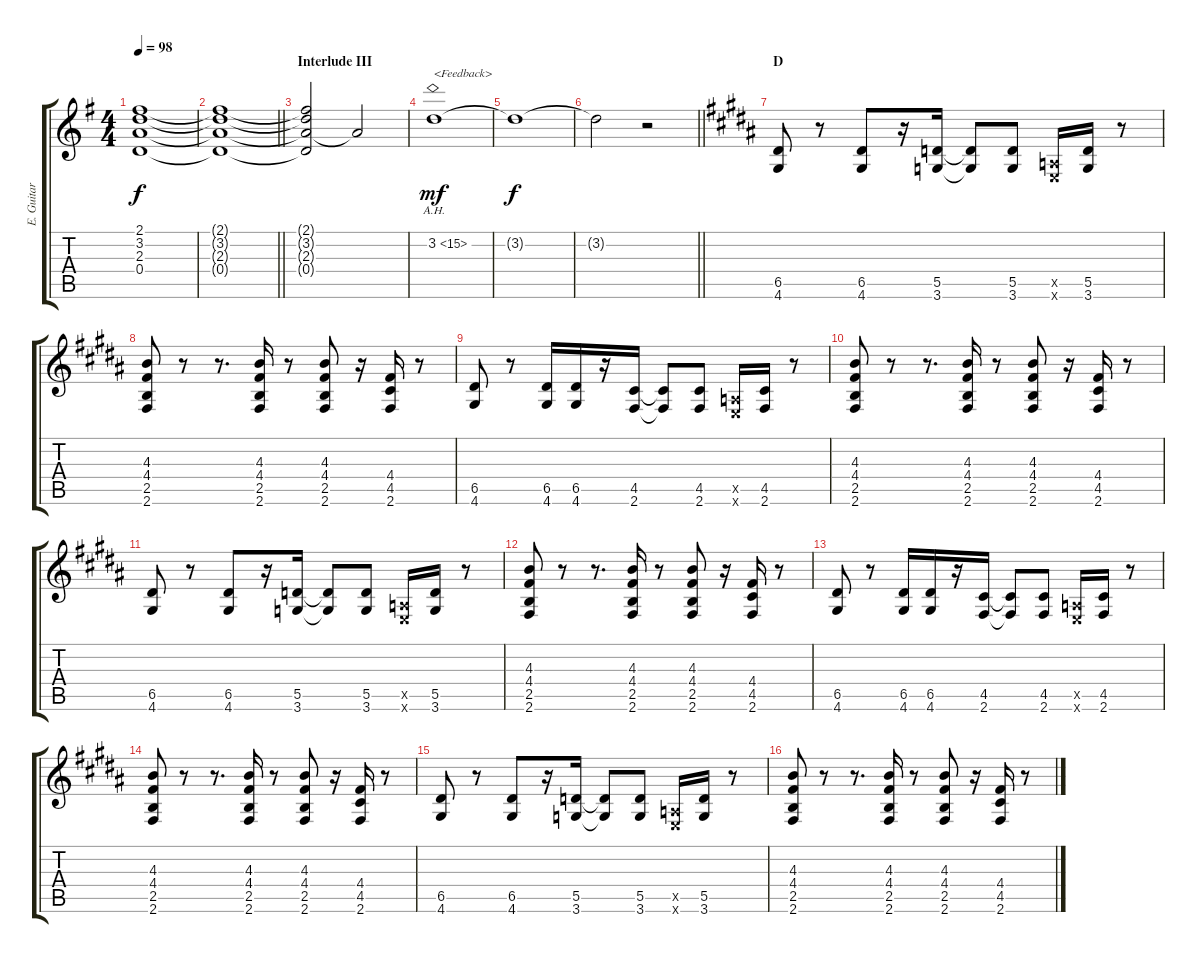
\track ("E. Guitar I" "E. Guitar ") {instrument overdrivenguitar}
\staff {score tabs}
\tuning (E4 B3 G3 D3 A2 E2) {hide}
\ts (4 4)
\tempo 98
\clef g2
\ks g
(2.1 3.2 2.3 0.4).1{dy f} |
\barLineRight lightlight
(2.1{t} 3.2{t} 2.3{t} 0.4{t}).1 |
\section ("" "Interlude III")
(2.1{t} 3.2{t} 2.3{t} 0.4{t}).2 2.3{t}.2 |
3.2{ah 12}.1{txt "<Feedback>" dy mf} |
3.2{t}.1{dy f} |
\barLineRight lightlight
3.2{t}.2 r.2 |
\section ("" "D")
\ks b
(6.5 4.6).8 r.8 (6.5 4.6).8 r.16 (5.5 3.6).16 (5.5{t} 3.6{t}).8 (5.5 3.6).8 (0.5{x} 0.6{x}).16 (5.5 3.6).16 r.8 |
(4.3 4.4 2.5 2.6).8 r.8 r.8{d} (4.3 4.4 2.5 2.6).16 r.8 (4.3 4.4 2.5 2.6).8 r.16 (4.4 4.5 2.6).16 r.8 |
(6.5 4.6).8 r.8 (6.5 4.6).16 (6.5 4.6).16 r.16 (4.5 2.6).16 (4.5{t} 2.6{t}).8 (4.5 2.6).8 (0.5{x} 0.6{x}).16 (4.5 2.6).16 r.8 |
(4.3 4.4 2.5 2.6).8 r.8 r.8{d} (4.3 4.4 2.5 2.6).16 r.8 (4.3 4.4 2.5 2.6).8 r.16 (4.4 4.5 2.6).16 r.8 |
(6.5 4.6).8 r.8 (6.5 4.6).8 r.16 (5.5 3.6).16 (5.5{t} 3.6{t}).8 (5.5 3.6).8 (0.5{x} 0.6{x}).16 (5.5 3.6).16 r.8 |
(4.3 4.4 2.5 2.6).8 r.8 r.8{d} (4.3 4.4 2.5 2.6).16 r.8 (4.3 4.4 2.5 2.6).8 r.16 (4.4 4.5 2.6).16 r.8 |
(6.5 4.6).8 r.8 (6.5 4.6).16 (6.5 4.6).16 r.16 (4.5 2.6).16 (4.5{t} 2.6{t}).8 (4.5 2.6).8 (0.5{x} 0.6{x}).16 (4.5 2.6).16 r.8 |
(4.3 4.4 2.5 2.6).8 r.8 r.8{d} (4.3 4.4 2.5 2.6).16 r.8 (4.3 4.4 2.5 2.6).8 r.16 (4.4 4.5 2.6).16 r.8 |
(6.5 4.6).8 r.8 (6.5 4.6).8 r.16 (5.5 3.6).16 (5.5{t} 3.6{t}).8 (5.5 3.6).8 (0.5{x} 0.6{x}).16 (5.5 3.6).16 r.8 |
(4.3 4.4 2.5 2.6).8 r.8 r.8{d} (4.3 4.4 2.5 2.6).16 r.8 (4.3 4.4 2.5 2.6).8 r.16 (4.4 4.5 2.6).16 r.8
